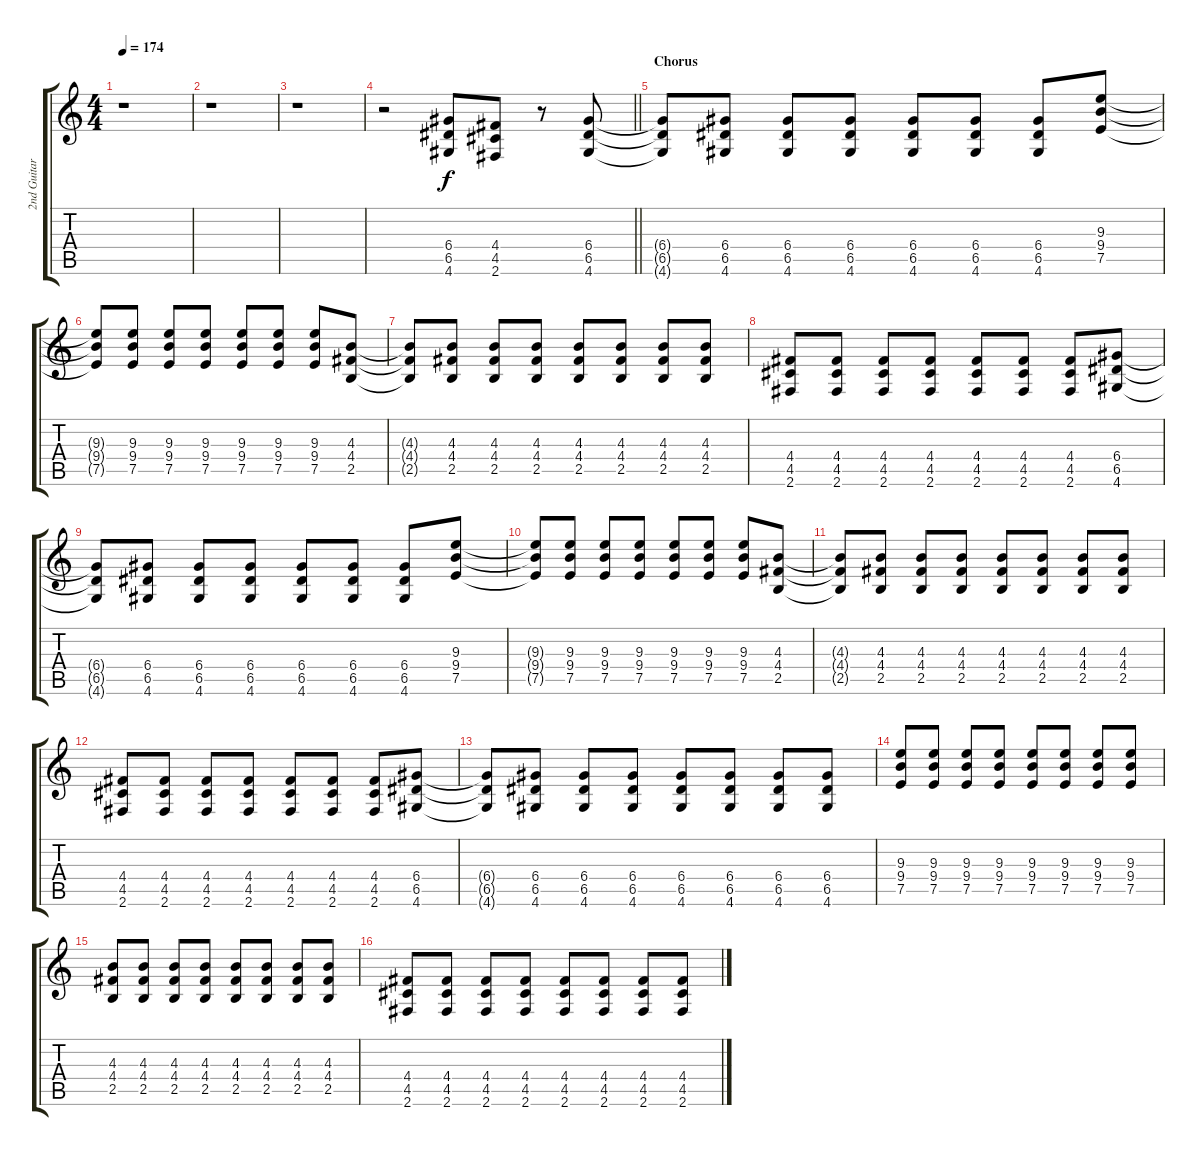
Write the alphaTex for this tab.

\track ("2nd Guitar" "2nd Guitar") {instrument overdrivenguitar}
\staff {score tabs}
\tuning (E4 B3 G3 D3 A2 E2) {hide}
\ts (4 4)
\tempo 174
\clef g2
\ks c
r.1{dy f} |
r.1 |
r.1 |
\barLineRight lightlight
r.2 (6.4 6.5 4.6).8 (4.4 4.5 2.6).8 r.8 (6.4 6.5 4.6).8 |
\section ("" "Chorus")
(6.4{t} 6.5{t} 4.6{t}).8 (6.4 6.5 4.6).8 (6.4 6.5 4.6).8 (6.4 6.5 4.6).8 (6.4 6.5 4.6).8 (6.4 6.5 4.6).8 (6.4 6.5 4.6).8 (9.3 9.4 7.5).8 |
(9.3{t} 9.4{t} 7.5{t}).8 (9.3 9.4 7.5).8 (9.3 9.4 7.5).8 (9.3 9.4 7.5).8 (9.3 9.4 7.5).8 (9.3 9.4 7.5).8 (9.3 9.4 7.5).8 (4.3 4.4 2.5).8 |
(4.3{t} 4.4{t} 2.5{t}).8 (4.3 4.4 2.5).8 (4.3 4.4 2.5).8 (4.3 4.4 2.5).8 (4.3 4.4 2.5).8 (4.3 4.4 2.5).8 (4.3 4.4 2.5).8 (4.3 4.4 2.5).8 |
(4.4 4.5 2.6).8 (4.4 4.5 2.6).8 (4.4 4.5 2.6).8 (4.4 4.5 2.6).8 (4.4 4.5 2.6).8 (4.4 4.5 2.6).8 (4.4 4.5 2.6).8 (6.4 6.5 4.6).8 |
(6.4{t} 6.5{t} 4.6{t}).8 (6.4 6.5 4.6).8 (6.4 6.5 4.6).8 (6.4 6.5 4.6).8 (6.4 6.5 4.6).8 (6.4 6.5 4.6).8 (6.4 6.5 4.6).8 (9.3 9.4 7.5).8 |
(9.3{t} 9.4{t} 7.5{t}).8 (9.3 9.4 7.5).8 (9.3 9.4 7.5).8 (9.3 9.4 7.5).8 (9.3 9.4 7.5).8 (9.3 9.4 7.5).8 (9.3 9.4 7.5).8 (4.3 4.4 2.5).8 |
(4.3{t} 4.4{t} 2.5{t}).8 (4.3 4.4 2.5).8 (4.3 4.4 2.5).8 (4.3 4.4 2.5).8 (4.3 4.4 2.5).8 (4.3 4.4 2.5).8 (4.3 4.4 2.5).8 (4.3 4.4 2.5).8 |
(4.4 4.5 2.6).8 (4.4 4.5 2.6).8 (4.4 4.5 2.6).8 (4.4 4.5 2.6).8 (4.4 4.5 2.6).8 (4.4 4.5 2.6).8 (4.4 4.5 2.6).8 (6.4 6.5 4.6).8 |
(6.4{t} 6.5{t} 4.6{t}).8 (6.4 6.5 4.6).8 (6.4 6.5 4.6).8 (6.4 6.5 4.6).8 (6.4 6.5 4.6).8 (6.4 6.5 4.6).8 (6.4 6.5 4.6).8 (6.4 6.5 4.6).8 |
(9.3 9.4 7.5).8 (9.3 9.4 7.5).8 (9.3 9.4 7.5).8 (9.3 9.4 7.5).8 (9.3 9.4 7.5).8 (9.3 9.4 7.5).8 (9.3 9.4 7.5).8 (9.3 9.4 7.5).8 |
(4.3 4.4 2.5).8 (4.3 4.4 2.5).8 (4.3 4.4 2.5).8 (4.3 4.4 2.5).8 (4.3 4.4 2.5).8 (4.3 4.4 2.5).8 (4.3 4.4 2.5).8 (4.3 4.4 2.5).8 |
(4.4 4.5 2.6).8 (4.4 4.5 2.6).8 (4.4 4.5 2.6).8 (4.4 4.5 2.6).8 (4.4 4.5 2.6).8 (4.4 4.5 2.6).8 (4.4 4.5 2.6).8 (4.4 4.5 2.6).8
